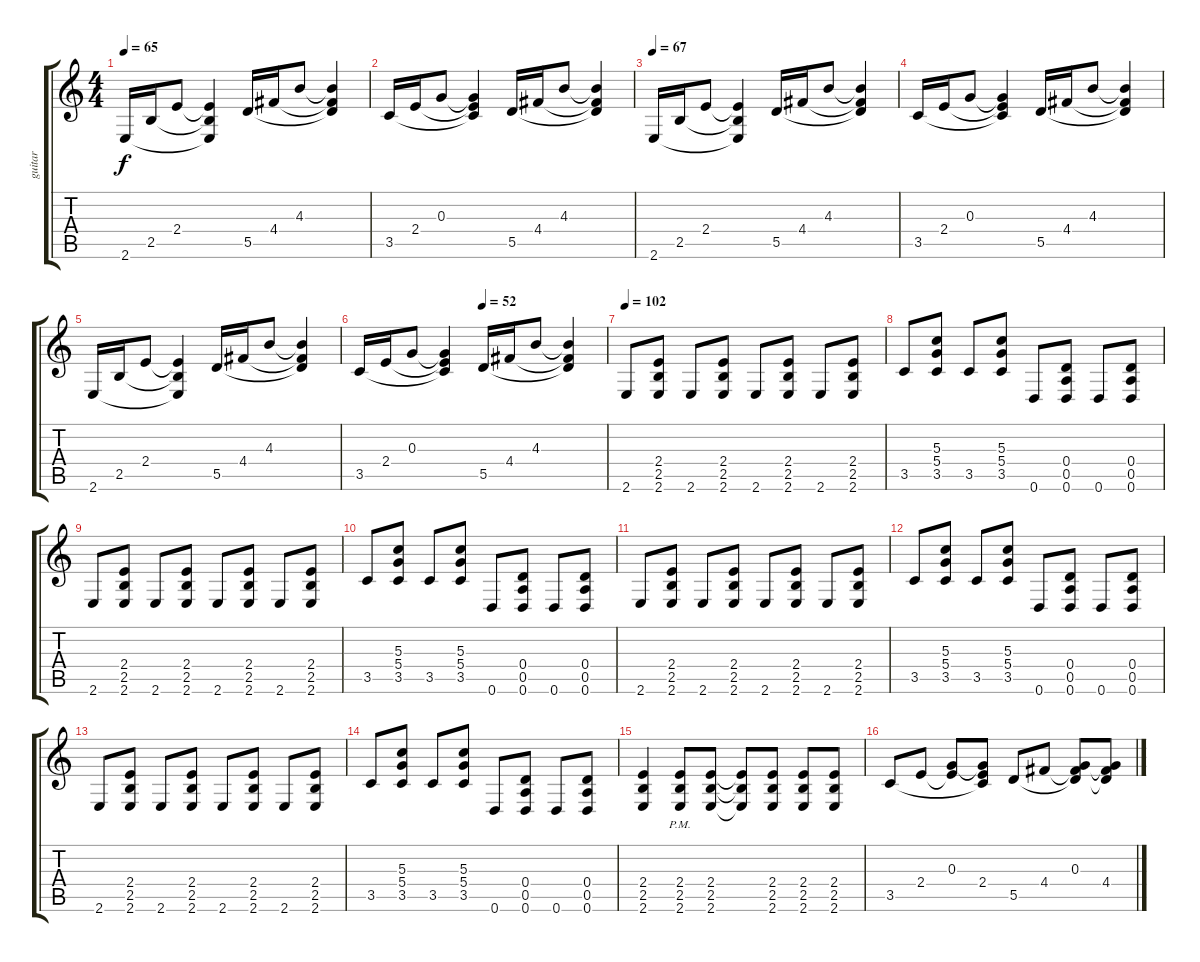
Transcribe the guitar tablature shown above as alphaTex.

\track ("guitar" "guitar") {instrument distortionguitar}
\staff {score tabs}
\tuning (E4 B3 G3 D3 A2 D2) {hide}
\ts (4 4)
\tempo 65
\clef g2
\ks c
2.6.16{dy f} 2.5.16 2.4.8 (2.4{t} 2.5{t} 2.6{t}).4 5.5.16 4.4.16 4.3.8 (4.3{t} 4.4{t} 5.5{t}).4 |
3.5.16 2.4.16 0.3.8 (0.3{t} 2.4{t} 3.5{t}).4 5.5.16 4.4.16 4.3.8 (4.3{t} 4.4{t} 5.5{t}).4 |
\tempo 67
2.6.16 2.5.16 2.4.8 (2.4{t} 2.5{t} 2.6{t}).4 5.5.16 4.4.16 4.3.8 (4.3{t} 4.4{t} 5.5{t}).4 |
3.5.16 2.4.16 0.3.8 (0.3{t} 2.4{t} 3.5{t}).4 5.5.16 4.4.16 4.3.8 (4.3{t} 4.4{t} 5.5{t}).4 |
2.6.16 2.5.16 2.4.8 (2.4{t} 2.5{t} 2.6{t}).4 5.5.16 4.4.16 4.3.8 (4.3{t} 4.4{t} 5.5{t}).4 |
\tempo (52 0.5)
3.5.16 2.4.16 0.3.8 (0.3{t} 2.4{t} 3.5{t}).4 5.5.16 4.4.16 4.3.8 (4.3{t} 4.4{t} 5.5{t}).4 |
\tempo 102
2.6.8 (2.4 2.5 2.6).8 2.6.8 (2.4 2.5 2.6).8 2.6.8 (2.4 2.5 2.6).8 2.6.8 (2.4 2.5 2.6).8 |
3.5.8 (5.3 5.4 3.5).8 3.5.8 (5.3 5.4 3.5).8 0.6.8 (0.4 0.5 0.6).8 0.6.8 (0.4 0.5 0.6).8 |
2.6.8 (2.4 2.5 2.6).8 2.6.8 (2.4 2.5 2.6).8 2.6.8 (2.4 2.5 2.6).8 2.6.8 (2.4 2.5 2.6).8 |
3.5.8 (5.3 5.4 3.5).8 3.5.8 (5.3 5.4 3.5).8 0.6.8 (0.4 0.5 0.6).8 0.6.8 (0.4 0.5 0.6).8 |
2.6.8 (2.4 2.5 2.6).8 2.6.8 (2.4 2.5 2.6).8 2.6.8 (2.4 2.5 2.6).8 2.6.8 (2.4 2.5 2.6).8 |
3.5.8 (5.3 5.4 3.5).8 3.5.8 (5.3 5.4 3.5).8 0.6.8 (0.4 0.5 0.6).8 0.6.8 (0.4 0.5 0.6).8 |
2.6.8 (2.4 2.5 2.6).8 2.6.8 (2.4 2.5 2.6).8 2.6.8 (2.4 2.5 2.6).8 2.6.8 (2.4 2.5 2.6).8 |
3.5.8 (5.3 5.4 3.5).8 3.5.8 (5.3 5.4 3.5).8 0.6.8 (0.4 0.5 0.6).8 0.6.8 (0.4 0.5 0.6).8 |
(2.4 2.5 2.6).4 (2.4{pm} 2.5{pm} 2.6{pm}).8 (2.4 2.5 2.6).8 (2.4{t} 2.5{t} 2.6{t}).8 (2.4 2.5 2.6).8 (2.4 2.5 2.6).8 (2.4 2.5 2.6).8 |
3.5.8 2.4.8 (0.3 2.4{t}).8 (0.3{t} 2.4 3.5{t}).8 5.5.8 4.4.8 (0.3 4.4{t} 5.5{t}).8 (0.3{t} 4.4 5.5{t}).8
